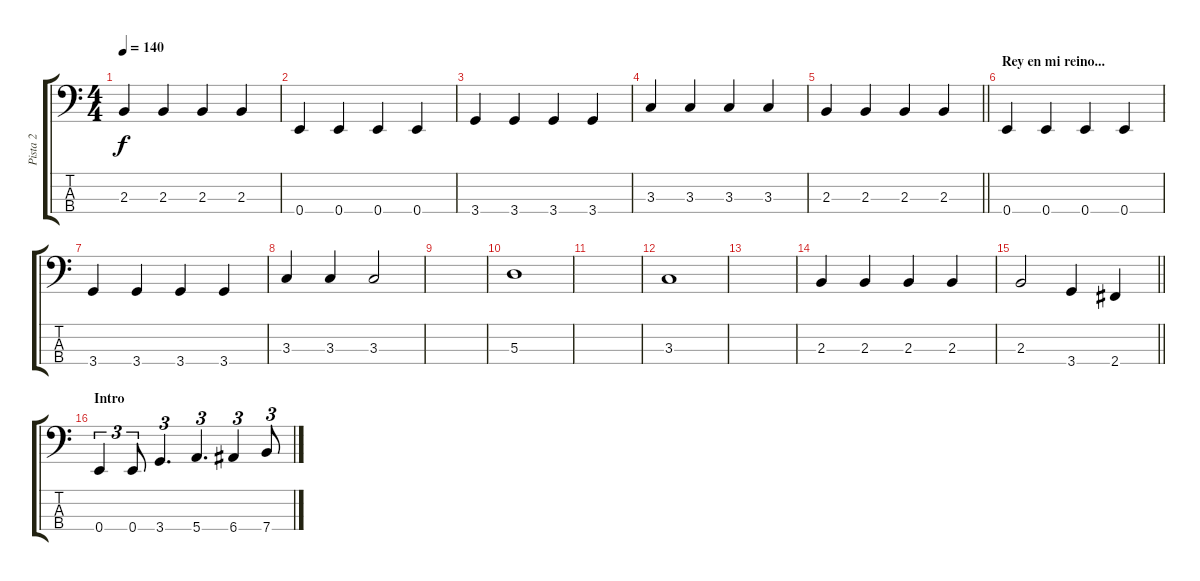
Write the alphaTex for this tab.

\track ("Pista 2" "Pista 2") {instrument electricbassfinger}
\staff {score tabs}
\tuning (G2 D2 A1 E1) {hide}
\ts (4 4)
\tempo 140
\clef f4
\ks c
2.3.4{dy f} 2.3.4 2.3.4 2.3.4 |
0.4.4 0.4.4 0.4.4 0.4.4 |
3.4.4 3.4.4 3.4.4 3.4.4 |
3.3.4 3.3.4 3.3.4 3.3.4 |
\barLineRight lightlight
2.3.4 2.3.4 2.3.4 2.3.4 |
\section ("" "Rey en mi reino...")
0.4.4 0.4.4 0.4.4 0.4.4 |
3.4.4 3.4.4 3.4.4 3.4.4 |
3.3.4 3.3.4 3.3.2 |
|
5.3.1 |
|
3.3.1 |
|
2.3.4 2.3.4 2.3.4 2.3.4 |
\barLineRight lightlight
2.3.2 3.4.4 2.4.4 |
\section ("" "Intro")
0.4.4{tu (3 2)} 0.4.8{tu (3 2)} 3.4.4{d tu (3 2)} 5.4.4{d tu (3 2)} 6.4.4{tu (3 2)} 7.4.8{tu (3 2)}
